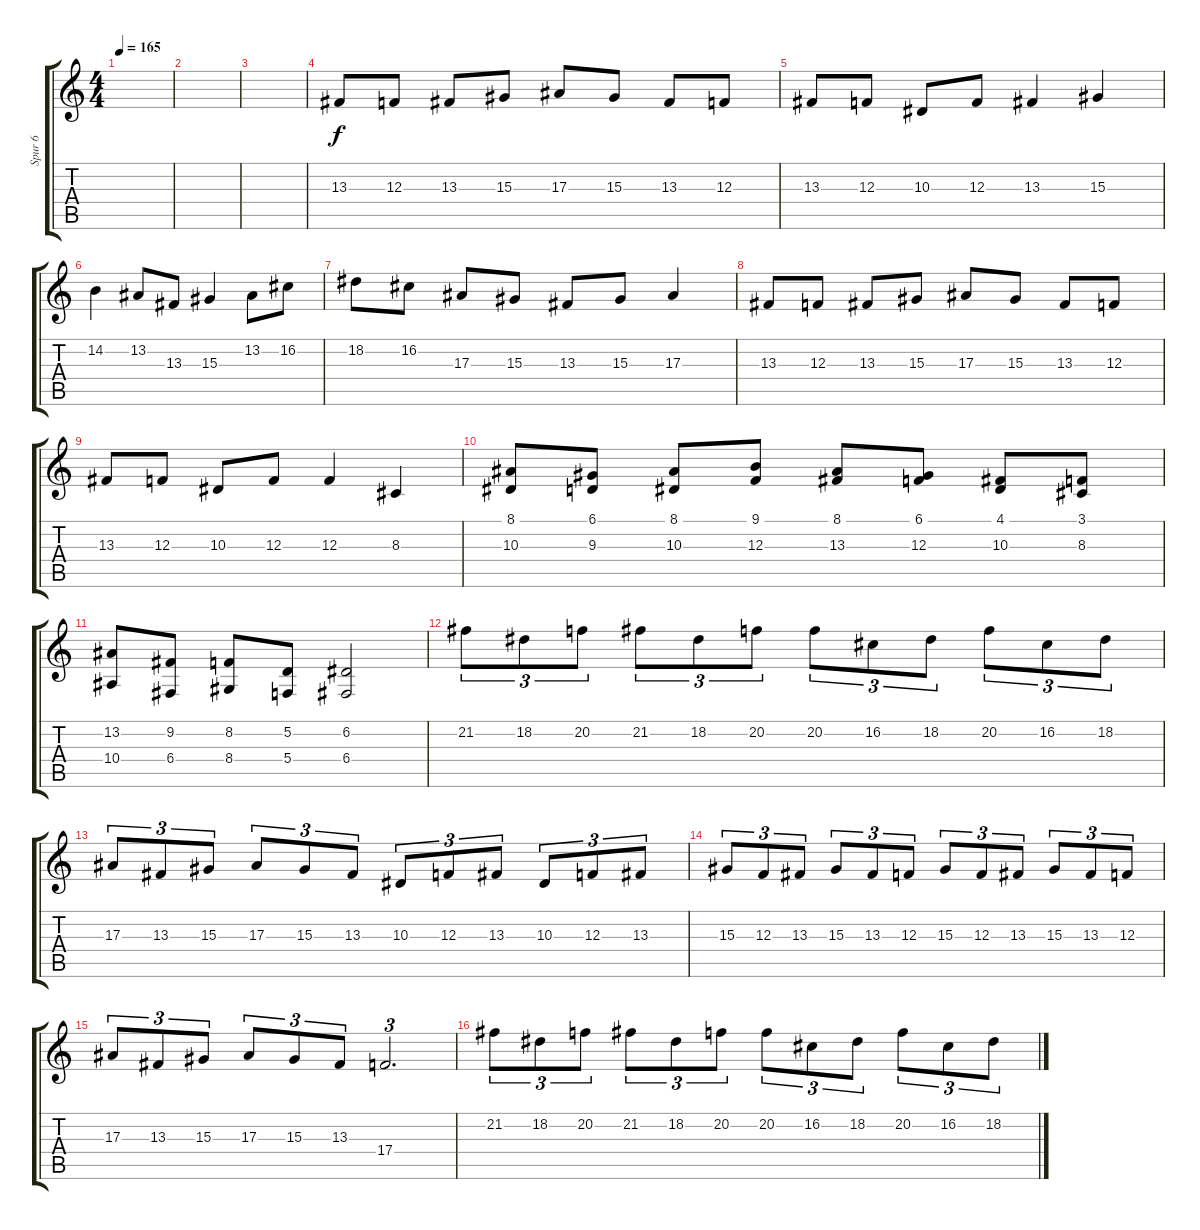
\track ("Spur 6" "Spur 6") {instrument harpsichord}
\staff {score tabs}
\tuning (D4 A3 F3 C3 G2 D2) {hide}
\ts (4 4)
\tempo 165
\clef g2
\ks c
|
|
|
13.3.8{instrument electricgrandpiano} 12.3.8 13.3.8 15.3.8 17.3.8 15.3.8 13.3.8 12.3.8 |
13.3.8 12.3.8 10.3.8 12.3.8 13.3.4 15.3.4 |
14.2.4 13.2.8 13.3.8 15.3.4 13.2.8 16.2.8 |
18.2.8 16.2.8 17.3.8 15.3.8 13.3.8 15.3.8 17.3.4 |
13.3.8{instrument electricgrandpiano} 12.3.8 13.3.8 15.3.8 17.3.8 15.3.8 13.3.8 12.3.8 |
13.3.8 12.3.8 10.3.8 12.3.8 12.3.4 8.3.4 |
(8.1 10.3).8{instrument harpsichord} (6.1 9.3).8 (8.1 10.3).8 (9.1 12.3).8 (8.1 13.3).8 (6.1 12.3).8 (4.1 10.3).8 (3.1 8.3).8 |
(13.2 10.4).8 (9.2 6.4).8 (8.2 8.4).8 (5.2 5.4).8 (6.2 6.4).2 |
21.2.8{tu (3 2) instrument harpsichord} 18.2.8{tu (3 2)} 20.2.8{tu (3 2)} 21.2.8{tu (3 2)} 18.2.8{tu (3 2)} 20.2.8{tu (3 2)} 20.2.8{tu (3 2)} 16.2.8{tu (3 2)} 18.2.8{tu (3 2)} 20.2.8{tu (3 2)} 16.2.8{tu (3 2)} 18.2.8{tu (3 2)} |
17.3.8{tu (3 2)} 13.3.8{tu (3 2)} 15.3.8{tu (3 2)} 17.3.8{tu (3 2)} 15.3.8{tu (3 2)} 13.3.8{tu (3 2)} 10.3.8{tu (3 2)} 12.3.8{tu (3 2)} 13.3.8{tu (3 2)} 10.3.8{tu (3 2)} 12.3.8{tu (3 2)} 13.3.8{tu (3 2)} |
15.3.8{tu (3 2)} 12.3.8{tu (3 2)} 13.3.8{tu (3 2)} 15.3.8{tu (3 2)} 13.3.8{tu (3 2)} 12.3.8{tu (3 2)} 15.3.8{tu (3 2)} 12.3.8{tu (3 2)} 13.3.8{tu (3 2)} 15.3.8{tu (3 2)} 13.3.8{tu (3 2)} 12.3.8{tu (3 2)} |
17.3.8{tu (3 2)} 13.3.8{tu (3 2)} 15.3.8{tu (3 2)} 17.3.8{tu (3 2)} 15.3.8{tu (3 2)} 13.3.8{tu (3 2)} 17.4.2{d tu (3 2)} |
21.2.8{tu (3 2)} 18.2.8{tu (3 2)} 20.2.8{tu (3 2)} 21.2.8{tu (3 2)} 18.2.8{tu (3 2)} 20.2.8{tu (3 2)} 20.2.8{tu (3 2)} 16.2.8{tu (3 2)} 18.2.8{tu (3 2)} 20.2.8{tu (3 2)} 16.2.8{tu (3 2)} 18.2.8{tu (3 2)}
